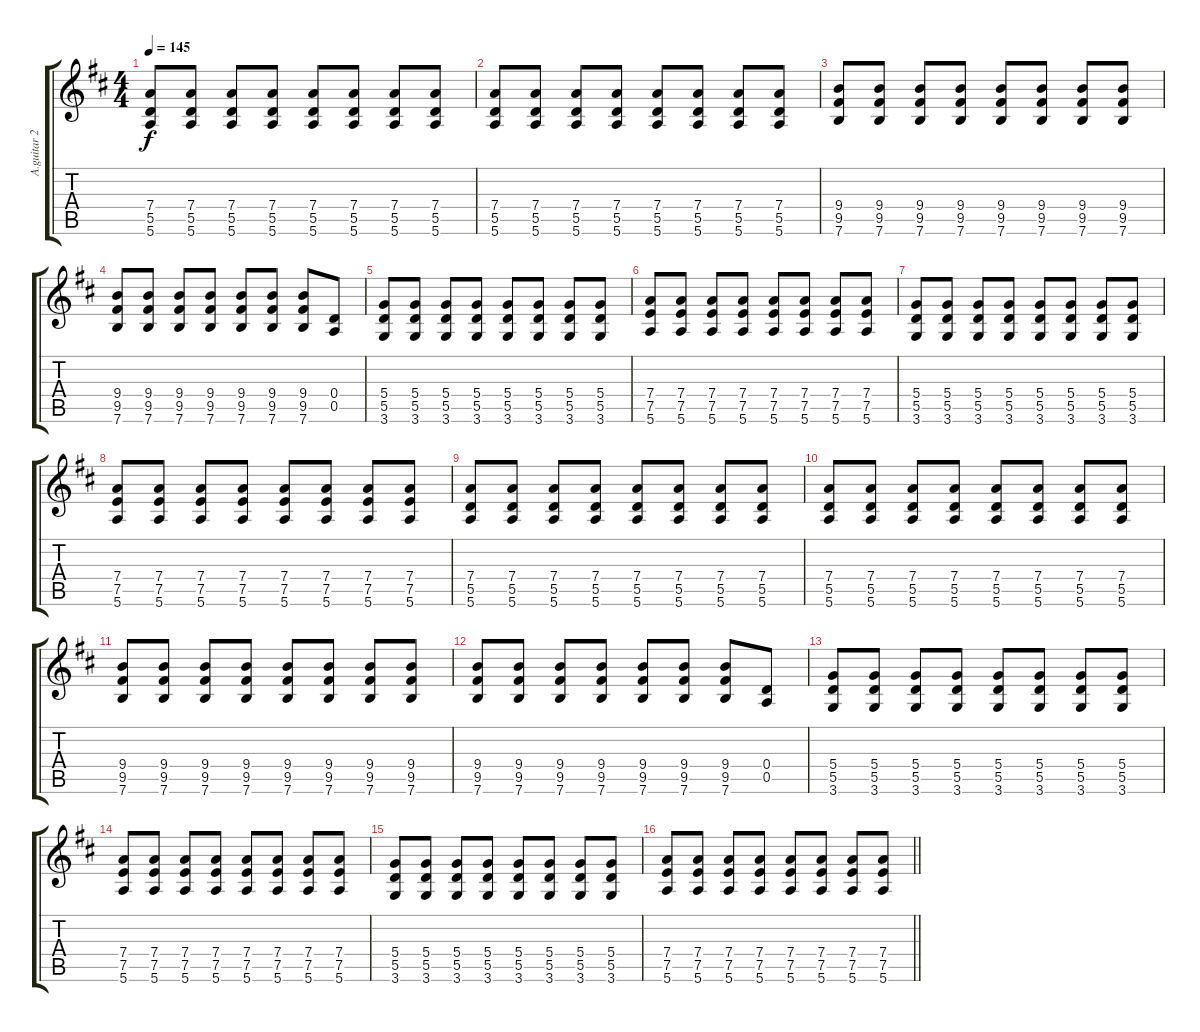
\track ("A.guitar 2 (12strings)" "A.guitar 2") {instrument acousticguitarnylon}
\staff {score tabs}
\tuning (E4 B3 G3 D3 A2 E2) {hide}
\ts (4 4)
\tempo 145
\clef g2
\ks d
(7.4 5.5 5.6).8{dy f} (7.4 5.5 5.6).8 (7.4 5.5 5.6).8 (7.4 5.5 5.6).8 (7.4 5.5 5.6).8 (7.4 5.5 5.6).8 (7.4 5.5 5.6).8 (7.4 5.5 5.6).8 |
(7.4 5.5 5.6).8 (7.4 5.5 5.6).8 (7.4 5.5 5.6).8 (7.4 5.5 5.6).8 (7.4 5.5 5.6).8 (7.4 5.5 5.6).8 (7.4 5.5 5.6).8 (7.4 5.5 5.6).8 |
(9.4 9.5 7.6).8 (9.4 9.5 7.6).8 (9.4 9.5 7.6).8 (9.4 9.5 7.6).8 (9.4 9.5 7.6).8 (9.4 9.5 7.6).8 (9.4 9.5 7.6).8 (9.4 9.5 7.6).8 |
(9.4 9.5 7.6).8 (9.4 9.5 7.6).8 (9.4 9.5 7.6).8 (9.4 9.5 7.6).8 (9.4 9.5 7.6).8 (9.4 9.5 7.6).8 (9.4 9.5 7.6).8 (0.4 0.5).8 |
(5.4 5.5 3.6).8 (5.4 5.5 3.6).8 (5.4 5.5 3.6).8 (5.4 5.5 3.6).8 (5.4 5.5 3.6).8 (5.4 5.5 3.6).8 (5.4 5.5 3.6).8 (5.4 5.5 3.6).8 |
(7.4 7.5 5.6).8 (7.4 7.5 5.6).8 (7.4 7.5 5.6).8 (7.4 7.5 5.6).8 (7.4 7.5 5.6).8 (7.4 7.5 5.6).8 (7.4 7.5 5.6).8 (7.4 7.5 5.6).8 |
(5.4 5.5 3.6).8 (5.4 5.5 3.6).8 (5.4 5.5 3.6).8 (5.4 5.5 3.6).8 (5.4 5.5 3.6).8 (5.4 5.5 3.6).8 (5.4 5.5 3.6).8 (5.4 5.5 3.6).8 |
(7.4 7.5 5.6).8 (7.4 7.5 5.6).8 (7.4 7.5 5.6).8 (7.4 7.5 5.6).8 (7.4 7.5 5.6).8 (7.4 7.5 5.6).8 (7.4 7.5 5.6).8 (7.4 7.5 5.6).8 |
(7.4 5.5 5.6).8 (7.4 5.5 5.6).8 (7.4 5.5 5.6).8 (7.4 5.5 5.6).8 (7.4 5.5 5.6).8 (7.4 5.5 5.6).8 (7.4 5.5 5.6).8 (7.4 5.5 5.6).8 |
(7.4 5.5 5.6).8 (7.4 5.5 5.6).8 (7.4 5.5 5.6).8 (7.4 5.5 5.6).8 (7.4 5.5 5.6).8 (7.4 5.5 5.6).8 (7.4 5.5 5.6).8 (7.4 5.5 5.6).8 |
(9.4 9.5 7.6).8 (9.4 9.5 7.6).8 (9.4 9.5 7.6).8 (9.4 9.5 7.6).8 (9.4 9.5 7.6).8 (9.4 9.5 7.6).8 (9.4 9.5 7.6).8 (9.4 9.5 7.6).8 |
(9.4 9.5 7.6).8 (9.4 9.5 7.6).8 (9.4 9.5 7.6).8 (9.4 9.5 7.6).8 (9.4 9.5 7.6).8 (9.4 9.5 7.6).8 (9.4 9.5 7.6).8 (0.4 0.5).8 |
(5.4 5.5 3.6).8 (5.4 5.5 3.6).8 (5.4 5.5 3.6).8 (5.4 5.5 3.6).8 (5.4 5.5 3.6).8 (5.4 5.5 3.6).8 (5.4 5.5 3.6).8 (5.4 5.5 3.6).8 |
(7.4 7.5 5.6).8 (7.4 7.5 5.6).8 (7.4 7.5 5.6).8 (7.4 7.5 5.6).8 (7.4 7.5 5.6).8 (7.4 7.5 5.6).8 (7.4 7.5 5.6).8 (7.4 7.5 5.6).8 |
(5.4 5.5 3.6).8 (5.4 5.5 3.6).8 (5.4 5.5 3.6).8 (5.4 5.5 3.6).8 (5.4 5.5 3.6).8 (5.4 5.5 3.6).8 (5.4 5.5 3.6).8 (5.4 5.5 3.6).8 |
\barLineRight lightlight
(7.4 7.5 5.6).8 (7.4 7.5 5.6).8 (7.4 7.5 5.6).8 (7.4 7.5 5.6).8 (7.4 7.5 5.6).8 (7.4 7.5 5.6).8 (7.4 7.5 5.6).8 (7.4 7.5 5.6).8
